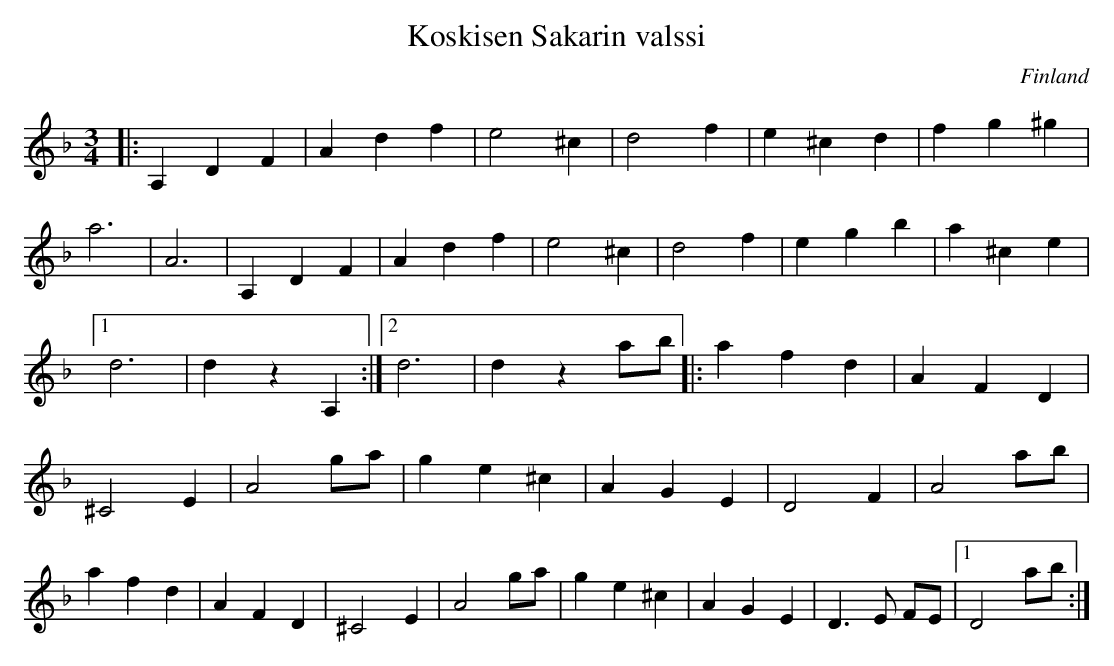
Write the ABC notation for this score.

X:1
T:Koskisen Sakarin valssi
O:Finland
M:3/4
L:1/8
K:Dm
|: A,2 D2 F2 | A2 d2 f2 | e4 ^c2 | d4 f2 | e2 ^c2 d2 | f2 g2 ^g2 | a6 | A6 | A,2 D2 F2 | A2 d2 f2 | e4 ^c2 | d4 f2 | e2 g2 b2 | a2 ^c2 e2 |1 d6 | d2 z2 A,2 :|2 d6 | d2 z2 ab |: a2 f2 d2 | A2 F2 D2 | ^C4 E2 | A4 ga | g2 e2 ^c2 | A2 G2 E2 | D4 F2 | A4 ab | a2 f2 d2 | A2 F2 D2 |^C4 E2 | A4 ga | g2 e2 ^c2 | A2 G2 E2 | D3 E FE |1 D4 ab :|
